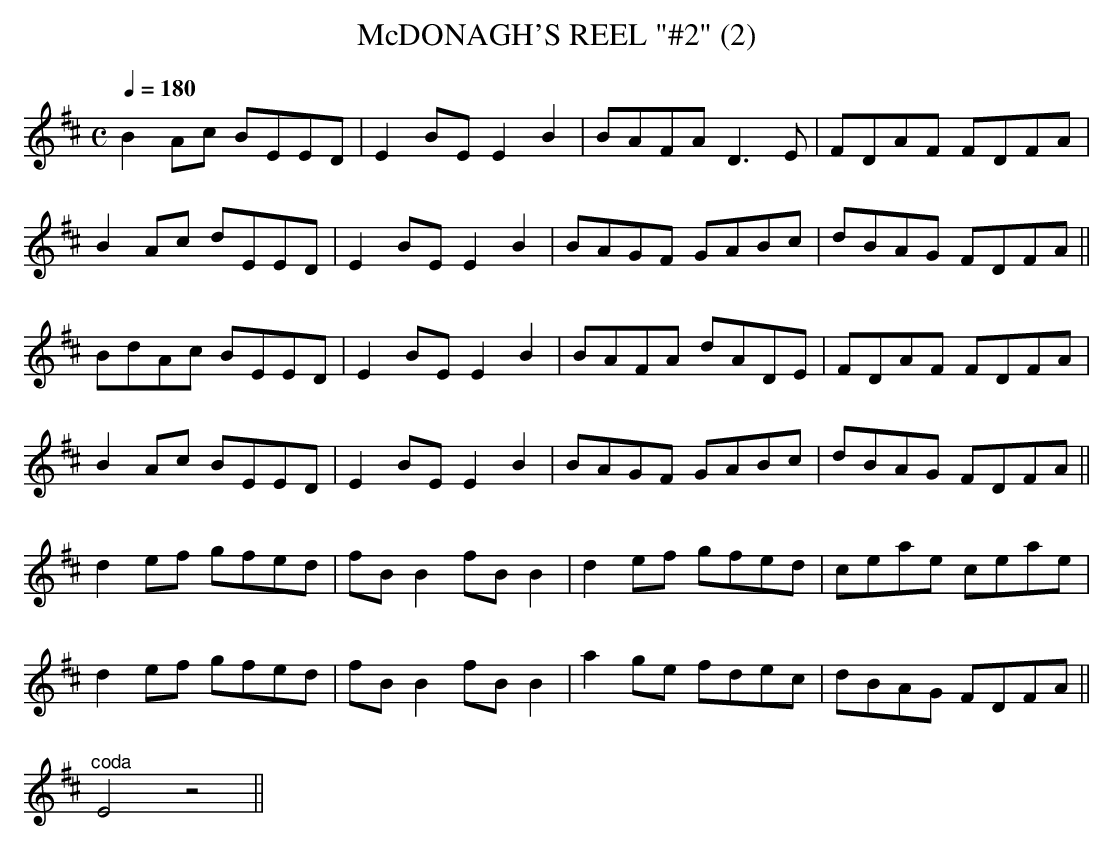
X:1
T:McDONAGH'S REEL "#2" (2)
L:1/8
Q:1/4=180
M:C
K:E dorian
B2Ac BEED|E2BE E2B2|BAFA D3E|FDAF FDFA|
B2Ac dEED|E2BE E2B2|BAGF GABc|dBAG FDFA||
BdAc BEED|E2BE E2B2|BAFA dADE|FDAF FDFA|
B2Ac BEED|E2BE E2B2|BAGF GABc|dBAG FDFA||
d2ef gfed|fBB2 fBB2|d2ef gfed|ceae ceae|
d2ef gfed|fBB2 fBB2|a2ge fdec|dBAG FDFA||
"^coda"E4z4||
